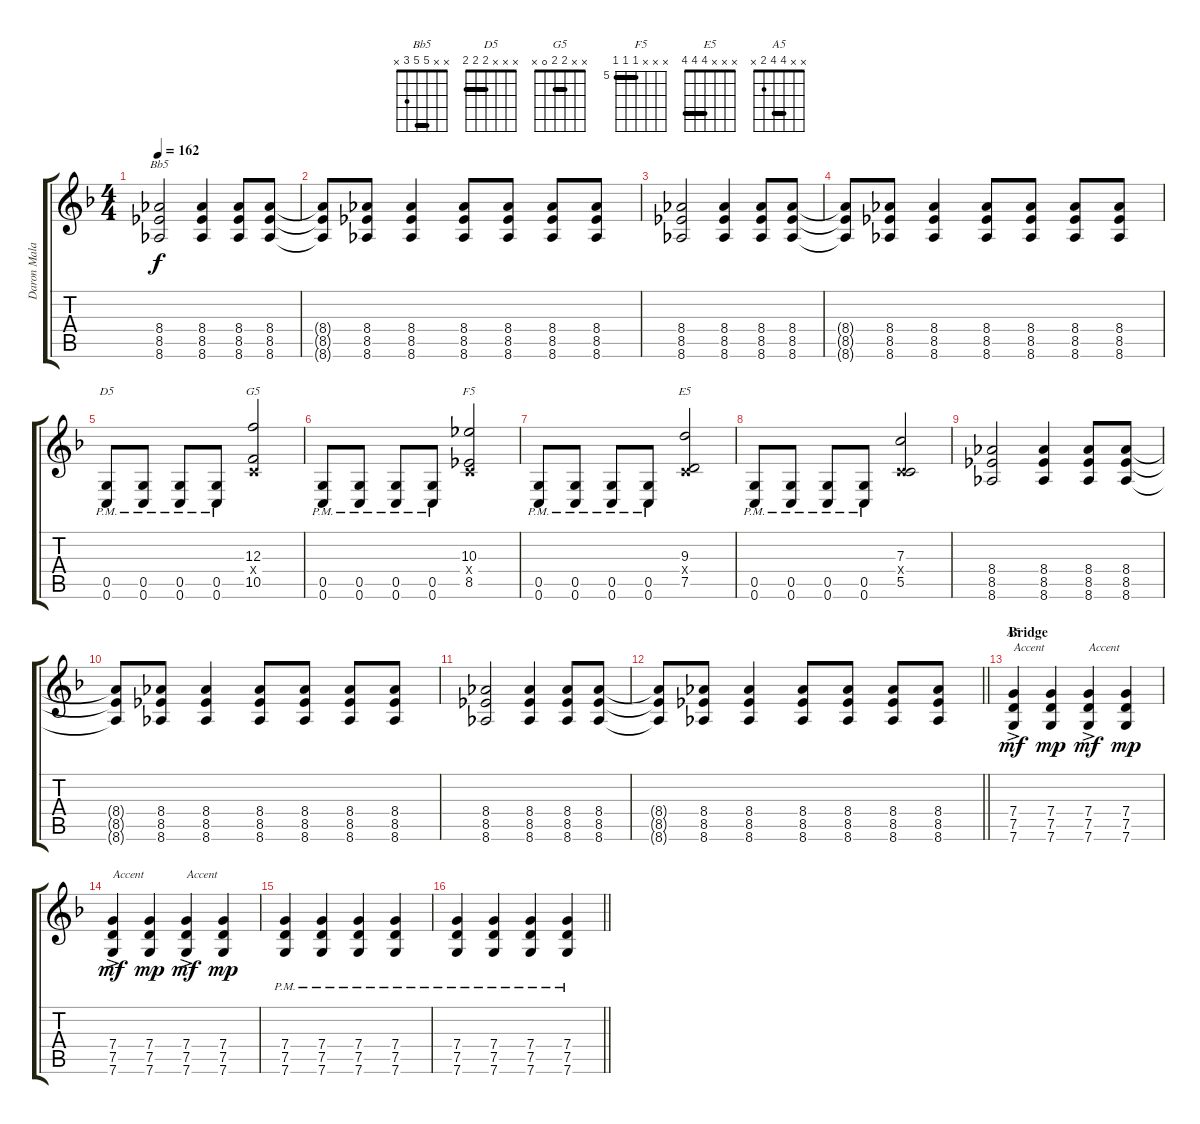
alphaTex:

\track ("Daron Malakian Gtr. 2" "Daron Mala") {instrument distortionguitar}
\staff {score tabs}
\tuning (D4 A3 F3 C3 G2 C2) {hide}
\chord ("Bb5" x x 5 5 3 x) {barre 5}
\chord ("D5" x x x 2 2 2) {barre 2}
\chord ("G5" x x 2 2 0 x) {barre 2}
\chord ("F5" x x x 5 5 5) {firstfret 5 barre 5}
\chord ("E5" x x x 4 4 4) {barre 4}
\chord ("A5" x x 4 4 2 x) {barre 4}
\ts (4 4)
\tempo 162
\clef g2
\ks dminor
(8.4 8.5 8.6).2{ch "Bb5" dy f} (8.4 8.5 8.6).4 (8.4 8.5 8.6).8 (8.4 8.5 8.6).8 |
(8.4{t} 8.5{t} 8.6{t}).8 (8.4 8.5 8.6).8 (8.4 8.5 8.6).4 (8.4 8.5 8.6).8 (8.4 8.5 8.6).8 (8.4 8.5 8.6).8 (8.4 8.5 8.6).8 |
(8.4 8.5 8.6).2 (8.4 8.5 8.6).4 (8.4 8.5 8.6).8 (8.4 8.5 8.6).8 |
(8.4{t} 8.5{t} 8.6{t}).8 (8.4 8.5 8.6).8 (8.4 8.5 8.6).4 (8.4 8.5 8.6).8 (8.4 8.5 8.6).8 (8.4 8.5 8.6).8 (8.4 8.5 8.6).8 |
(0.5{pm} 0.6{pm}).8{ch "D5"} (0.5{pm} 0.6{pm}).8 (0.5{pm} 0.6{pm}).8 (0.5{pm} 0.6{pm}).8 (12.3 0.4{x} 10.5).2{ch "G5"} |
(0.5{pm} 0.6{pm}).8 (0.5{pm} 0.6{pm}).8 (0.5{pm} 0.6{pm}).8 (0.5{pm} 0.6{pm}).8 (10.3 0.4{x} 8.5).2{ch "F5"} |
(0.5{pm} 0.6{pm}).8 (0.5{pm} 0.6{pm}).8 (0.5{pm} 0.6{pm}).8 (0.5{pm} 0.6{pm}).8 (9.3 0.4{x} 7.5).2{ch "E5"} |
(0.5{pm} 0.6{pm}).8 (0.5{pm} 0.6{pm}).8 (0.5{pm} 0.6{pm}).8 (0.5{pm} 0.6{pm}).8 (7.3 0.4{x} 5.5).2 |
(8.4 8.5 8.6).2 (8.4 8.5 8.6).4 (8.4 8.5 8.6).8 (8.4 8.5 8.6).8 |
(8.4{t} 8.5{t} 8.6{t}).8 (8.4 8.5 8.6).8 (8.4 8.5 8.6).4 (8.4 8.5 8.6).8 (8.4 8.5 8.6).8 (8.4 8.5 8.6).8 (8.4 8.5 8.6).8 |
(8.4 8.5 8.6).2 (8.4 8.5 8.6).4 (8.4 8.5 8.6).8 (8.4 8.5 8.6).8 |
\barLineRight lightlight
(8.4{t} 8.5{t} 8.6{t}).8 (8.4 8.5 8.6).8 (8.4 8.5 8.6).4 (8.4 8.5 8.6).8 (8.4 8.5 8.6).8 (8.4 8.5 8.6).8 (8.4 8.5 8.6).8 |
\section ("" "Bridge")
(7.4{ac} 7.5{ac} 7.6{ac}).4{ch "A5" txt "Accent" dy mf} (7.4 7.5 7.6).4{dy mp} (7.4{ac} 7.5{ac} 7.6{ac}).4{txt "Accent" dy mf} (7.4 7.5 7.6).4{dy mp} |
(7.4{ac} 7.5{ac} 7.6{ac}).4{txt "Accent" dy mf} (7.4 7.5 7.6).4{dy mp} (7.4{ac} 7.5{ac} 7.6{ac}).4{txt "Accent" dy mf} (7.4 7.5 7.6).4{dy mp} |
(7.4{pm} 7.5{pm} 7.6{pm}).4 (7.4{pm} 7.5{pm} 7.6{pm}).4 (7.4{pm} 7.5{pm} 7.6{pm}).4 (7.4{pm} 7.5{pm} 7.6{pm}).4 |
\barLineRight lightlight
(7.4{pm} 7.5{pm} 7.6{pm}).4 (7.4{pm} 7.5{pm} 7.6{pm}).4 (7.4{pm} 7.5{pm} 7.6{pm}).4 (7.4{pm} 7.5{pm} 7.6{pm}).4
